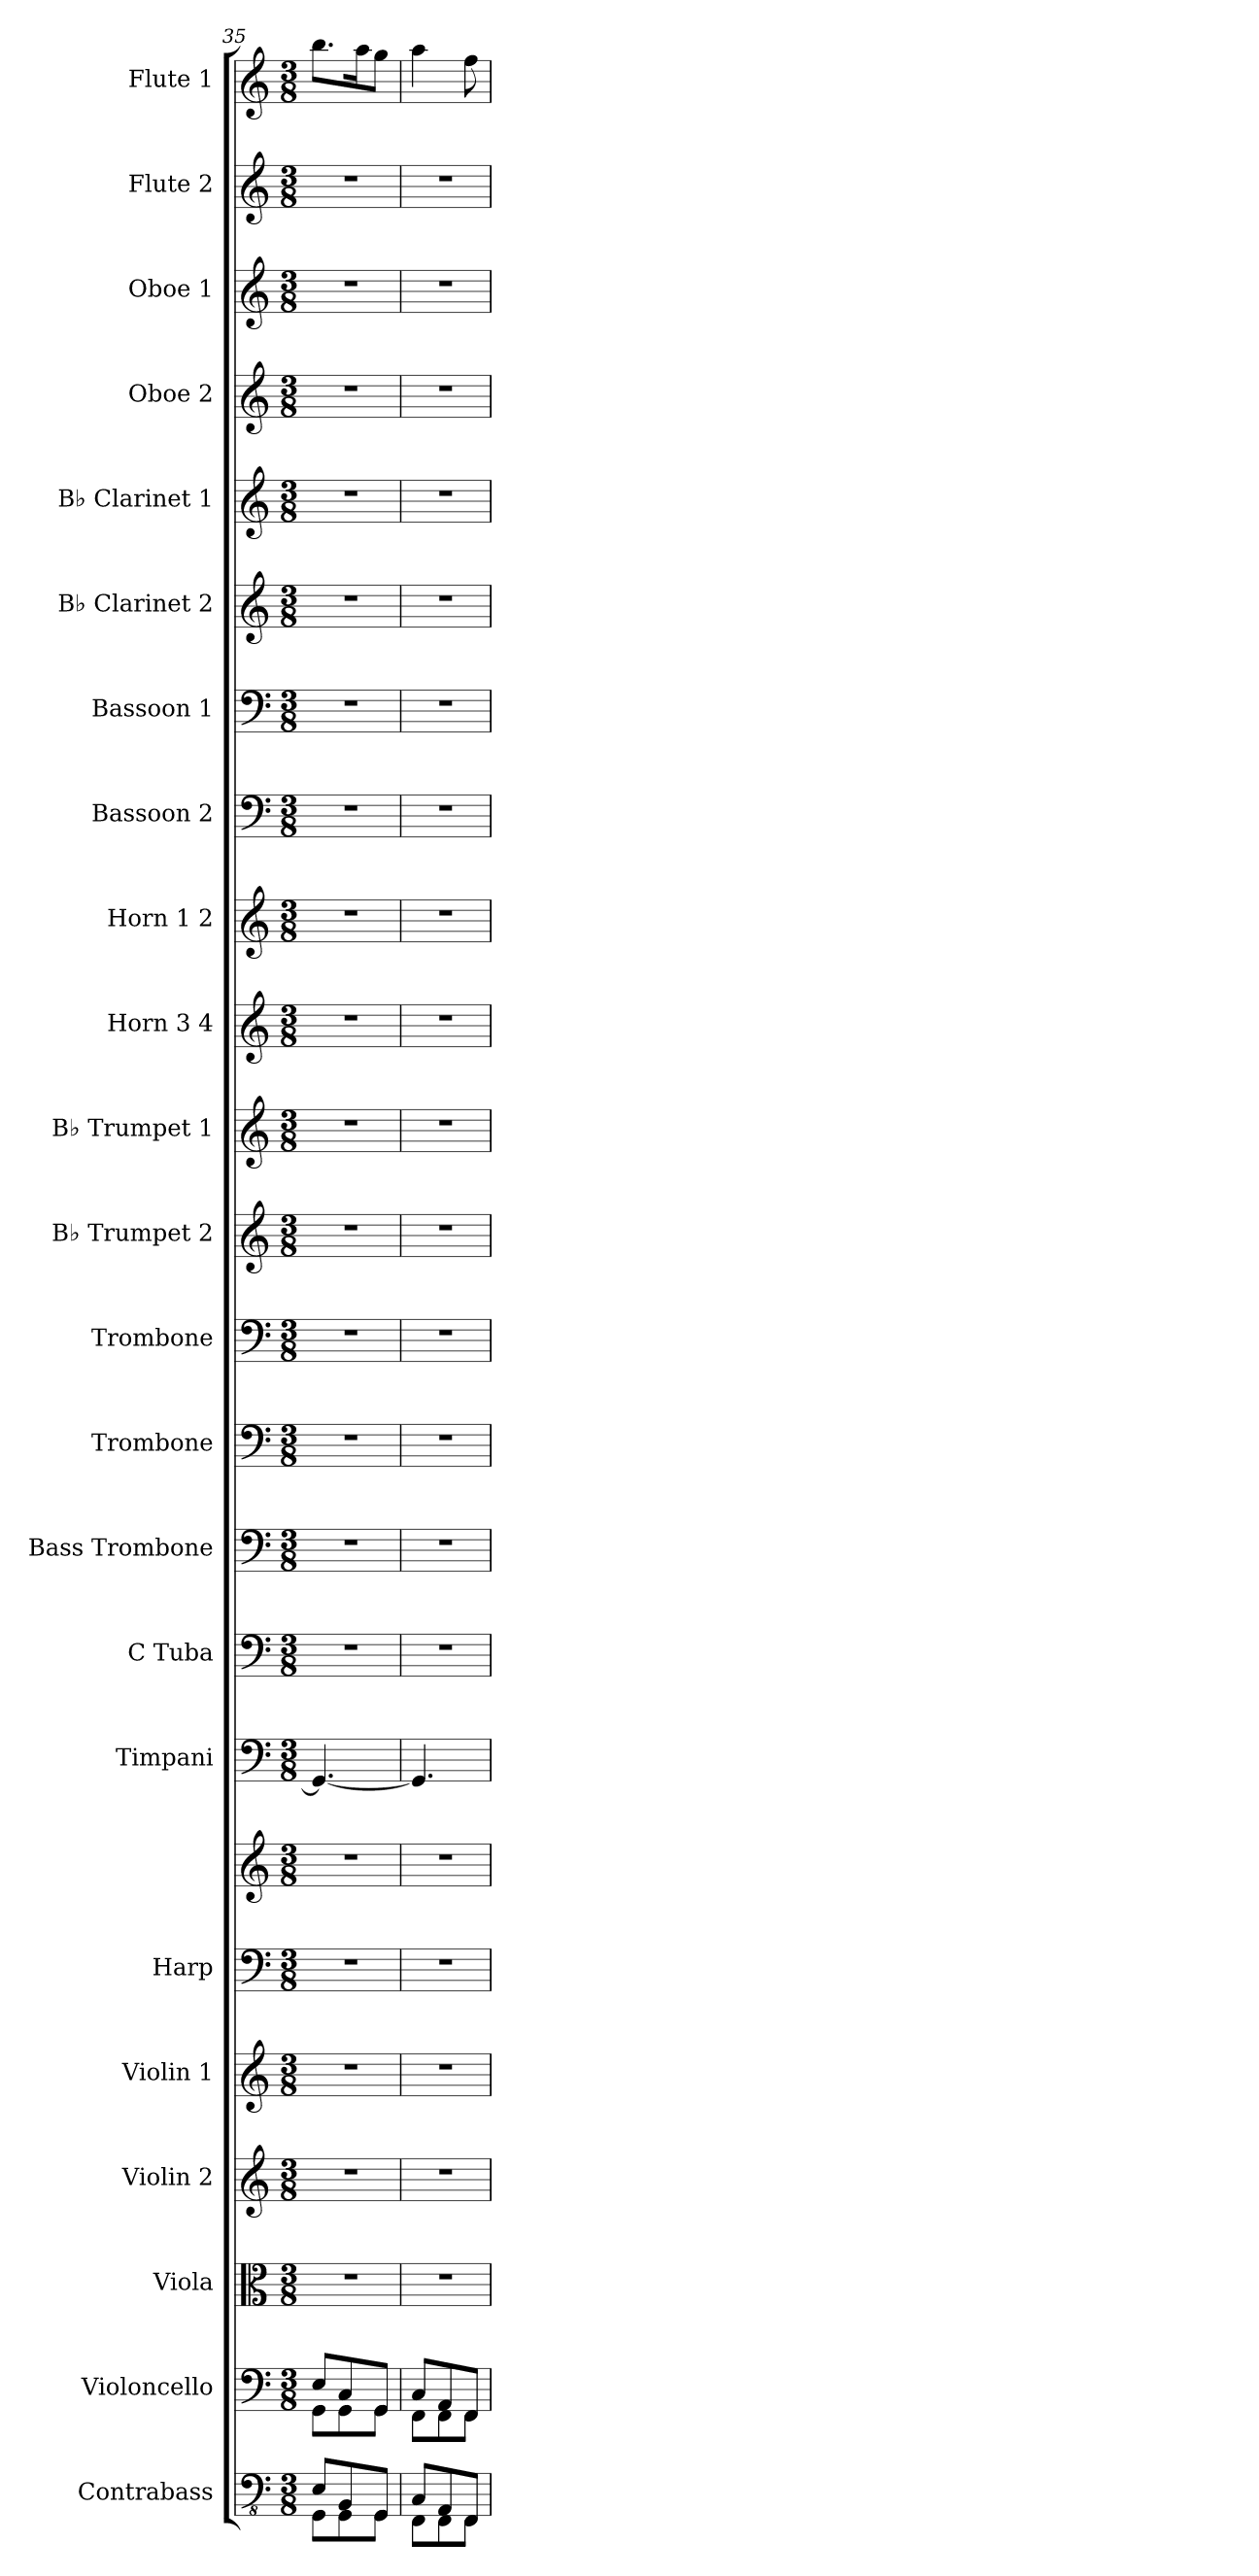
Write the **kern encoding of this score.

**kern	**kern	**kern	**kern	**kern	**kern	**kern	**kern	**kern	**kern	**kern	**kern	**kern	**kern	**kern	**kern	**kern	**kern	**kern	**kern	**kern	**kern	**kern	**kern
*part23	*part22	*part21	*part20	*part19	*part18	*part18	*part17	*part16	*part15	*part14	*part13	*part12	*part11	*part10	*part9	*part8	*part7	*part6	*part5	*part4	*part3	*part2	*part1
*staff24	*staff23	*staff22	*staff21	*staff20	*staff19	*staff18	*staff17	*staff16	*staff15	*staff14	*staff13	*staff12	*staff11	*staff10	*staff9	*staff8	*staff7	*staff6	*staff5	*staff4	*staff3	*staff2	*staff1
*I"Contrabass	*I"Violoncello	*I"Viola	*I"Violin 2	*I"Violin 1	*I"Harp	*	*I"Timpani	*I"C Tuba	*I"Bass Trombone	*I"Trombone	*I"Trombone	*I"B♭ Trumpet 2	*I"B♭ Trumpet 1	*I"Horn 3 4	*I"Horn 1 2	*I"Bassoon 2	*I"Bassoon 1	*I"B♭ Clarinet 2	*I"B♭ Clarinet 1	*I"Oboe 2	*I"Oboe 1	*I"Flute 2	*I"Flute 1
*I'Cbs.	*I'Vlc.	*I'Vla.	*I'Vln. 2	*I'Vln. 1	*I'Hrp.	*	*I'Timp.	*I'C Tu.	*I'B. Trb.	*I'Trb.	*I'Trb.	*I'B♭ Tpt. 2	*I'B♭ Tpt. 1	*I'Hn. 3 4	*I'Hn. 1 2	*I'Bsn. 2	*I'Bsn. 1	*I'B♭ Cl. 2	*I'B♭ Cl. 1	*I'Ob. 2	*I'Ob. 1	*I'Fl. 2	*I'Fl. 1
!!LO:PB:g=z
*clefFv4	*clefF4	*clefC3	*clefG2	*clefG2	*clefF4	*clefG2	*clefF4	*clefF4	*clefF4	*clefF4	*clefF4	*clefG2	*clefG2	*clefG2	*clefG2	*clefF4	*clefF4	*clefG2	*clefG2	*clefG2	*clefG2	*clefG2	*clefG2
*	*	*	*	*	*	*	*	*	*	*	*	*ITrd1c2	*ITrd1c2	*ITrd4c7	*ITrd4c7	*	*	*ITrd1c2	*ITrd1c2	*	*	*	*
*k[]	*k[]	*k[]	*k[]	*k[]	*k[]	*k[]	*k[]	*k[]	*k[]	*k[]	*k[]	*k[b-e-]	*k[b-e-]	*k[b-]	*k[b-]	*k[]	*k[]	*k[b-e-]	*k[b-e-]	*k[]	*k[]	*k[]	*k[]
*C:	*C:	*C:	*C:	*C:	*C:	*C:	*C:	*C:	*C:	*C:	*C:	*B-:	*B-:	*F:	*F:	*C:	*C:	*B-:	*B-:	*C:	*C:	*C:	*C:
*M3/8	*M3/8	*M3/8	*M3/8	*M3/8	*M3/8	*M3/8	*M3/8	*M3/8	*M3/8	*M3/8	*M3/8	*M3/8	*M3/8	*M3/8	*M3/8	*M3/8	*M3/8	*M3/8	*M3/8	*M3/8	*M3/8	*M3/8	*M3/8
=35	=35	=35	=35	=35	=35	=35	=35	=35	=35	=35	=35	=35	=35	=35	=35	=35	=35	=35	=35	=35	=35	=35	=35
*^	*^	*	*	*	*	*	*	*	*	*	*	*	*	*	*	*	*	*	*	*	*	*	*
8EE/L	8GGG\L	8E/L	8GG\L	4.r	4.r	4.r	4.r	4.r	4.GG/_	4.r	4.r	4.r	4.r	4.r	4.r	4.r	4.r	4.r	4.r	4.r	4.r	4.r	4.r	4.r	8.bb\L
8BBB/	8GGG\	8C/	8GG\	.	.	.	.	.	.	.	.	.	.	.	.	.	.	.	.	.	.	.	.	.	.
.	.	.	.	.	.	.	.	.	.	.	.	.	.	.	.	.	.	.	.	.	.	.	.	.	16aa\K
8GGG/J	8GGG\J	8GG/J	8GG\J	.	.	.	.	.	.	.	.	.	.	.	.	.	.	.	.	.	.	.	.	.	8gg\J
=36	=36	=36	=36	=36	=36	=36	=36	=36	=36	=36	=36	=36	=36	=36	=36	=36	=36	=36	=36	=36	=36	=36	=36	=36	=36
8CC/L	8FFF\L	8C/L	8FF\L	4.r	4.r	4.r	4.r	4.r	4.GG/]	4.r	4.r	4.r	4.r	4.r	4.r	4.r	4.r	4.r	4.r	4.r	4.r	4.r	4.r	4.r	4aa\
8AAA/	8FFF\	8AA/	8FF\	.	.	.	.	.	.	.	.	.	.	.	.	.	.	.	.	.	.	.	.	.	.
8FFF/J	8FFF\J	8FF/J	8FF\J	.	.	.	.	.	.	.	.	.	.	.	.	.	.	.	.	.	.	.	.	.	8ff\
*v	*v	*	*	*	*	*	*	*	*	*	*	*	*	*	*	*	*	*	*	*	*	*	*	*	*
*	*v	*v	*	*	*	*	*	*	*	*	*	*	*	*	*	*	*	*	*	*	*	*	*	*
=	=	=	=	=	=	=	=	=	=	=	=	=	=	=	=	=	=	=	=	=	=	=	=
*-	*-	*-	*-	*-	*-	*-	*-	*-	*-	*-	*-	*-	*-	*-	*-	*-	*-	*-	*-	*-	*-	*-	*-
